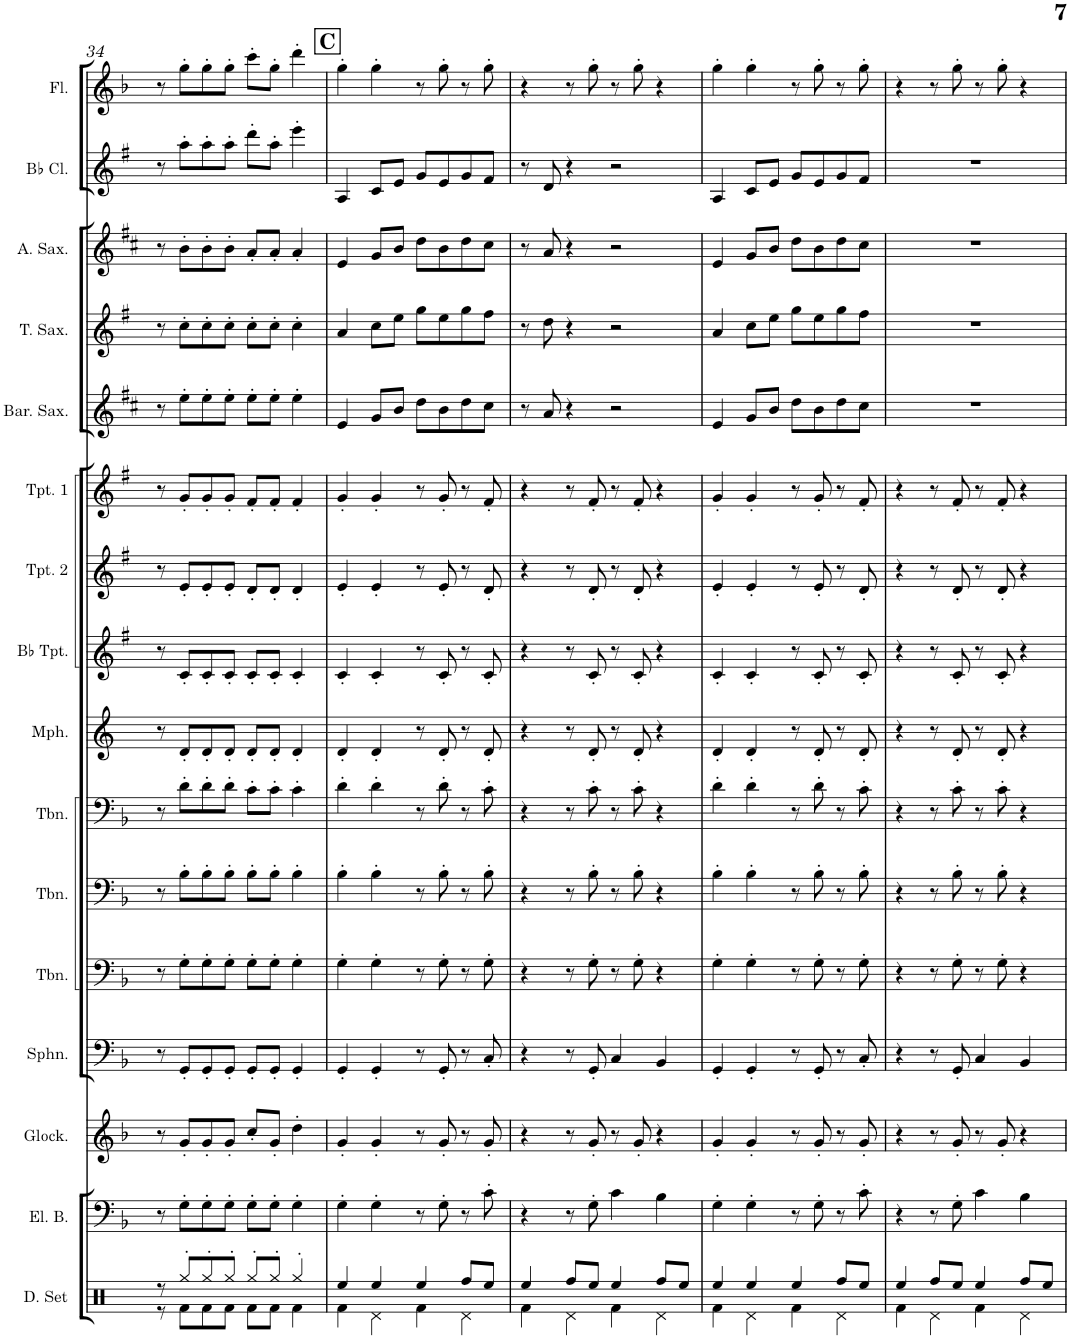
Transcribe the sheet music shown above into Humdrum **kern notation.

**kern	**kern	**kern	**kern	**kern	**kern	**kern	**kern	**kern	**kern	**kern	**kern	**kern	**kern	**kern	**kern
*part16	*part15	*part14	*part13	*part12	*part11	*part10	*part9	*part8	*part7	*part6	*part5	*part4	*part3	*part2	*part1
*staff16	*staff15	*staff14	*staff13	*staff12	*staff11	*staff10	*staff9	*staff8	*staff7	*staff6	*staff5	*staff4	*staff3	*staff2	*staff1
*I"Drumset	*I"Electric Bass	*I"Glockenspiel	*I"Sousaphone	*I"Trombone	*I"Trombone	*I"Trombone	*I"Mellophone	*I"Bb Trumpet	*I"Trumpet 2	*I"Trumpet 1	*I"Baritone Sax	*I"Tenor Sax	*I"Alto Sax	*I"Bb Clarinet	*I"Flute
*I'D. Set	*I'El. B.	*I'Glock.	*I'Sphn.	*I'Tbn.	*I'Tbn.	*I'Tbn.	*I'Mph.	*I'Bb Tpt.	*I'Tpt. 2	*I'Tpt. 1	*I'Bar. Sax.	*I'T. Sax.	*I'A. Sax.	*I'Bb Cl.	*I'Fl.
!!LO:PB:g=z
*clefX	*clefF4	*clefG2	*clefF4	*clefF4	*clefF4	*clefF4	*clefG2	*clefG2	*clefG2	*clefG2	*clefG2	*clefG2	*clefG2	*clefG2	*clefG2
*	*Trd7c12	*Trd-14c-24	*	*	*	*	*Trd4c7	*Trd1c2	*Trd1c2	*Trd1c2	*Trd12c21	*Trd8c14	*Trd5c9	*Trd1c2	*
*k[]	*k[b-]	*k[b-]	*k[b-]	*k[b-]	*k[b-]	*k[b-]	*k[]	*k[f#]	*k[f#]	*k[f#]	*k[f#c#]	*k[f#]	*k[f#c#]	*k[f#]	*k[b-]
*M4/4	*M4/4	*M4/4	*M4/4	*M4/4	*M4/4	*M4/4	*M4/4	*M4/4	*M4/4	*M4/4	*M4/4	*M4/4	*M4/4	*M4/4	*M4/4
=34	=34	=34	=34	=34	=34	=34	=34	=34	=34	=34	=34	=34	=34	=34	=34
*^	*	*	*	*	*	*	*	*	*	*	*	*	*	*	*
8r	8r	8r	8r	8r	8r	8r	8r	8r	8r	8r	8r	8r	8r	8r	8r	8r
8Rgg'/L	8Rf\L	8G'\L	8g'/L	8GG'/L	8G'\L	8B-'\L	8d'\L	8d'/L	8c'/L	8e'/L	8g'/L	8ee'\L	8cc'\L	8b'\L	8aa'\L	8gg'\L
8Rgg'/	8Rf\	8G'\	8g'/	8GG'/	8G'\	8B-'\	8d'\	8d'/	8c'/	8e'/	8g'/	8ee'\	8cc'\	8b'\	8aa'\	8gg'\
8Rgg'/J	8Rf\J	8G'\J	8g'/J	8GG'/J	8G'\J	8B-'\J	8d'\J	8d'/J	8c'/J	8e'/J	8g'/J	8ee'\J	8cc'\J	8b'\J	8aa'\J	8gg'\J
8Rgg'/L	8Rf\L	8G'\L	8cc'/L	8GG'/L	8G'\L	8B-'\L	8c'\L	8d'/L	8c'/L	8d'/L	8f#'/L	8ee'\L	8cc'\L	8a'/L	8ddd'\L	8ccc'\L
8Rgg'/J	8Rf\J	8G'\J	8g'/J	8GG'/J	8G'\J	8B-'\J	8c'\J	8d'/J	8c'/J	8d'/J	8f#'/J	8ee'\J	8cc'\J	8a'/J	8aa'\J	8gg'\J
4Rgg'/	4Rf\	4G'\	4dd'\	4GG'/	4G'\	4B-'\	4c'\	4d'/	4c'/	4d'/	4f#'/	4ee'\	4cc'\	4a'/	4eee'\	4ddd'\
!!LO:REH:place=s1:a:B:cj:fs=14:t=C
=35	=35	=35	=35	=35	=35	=35	=35	=35	=35	=35	=35	=35	=35	=35	=35	=35
4Ree/	4Rf\	4G'\	4g'/	4GG'/	4G'\	4B-'\	4d'\	4d'/	4c'/	4e'/	4g'/	4e/	4a/	4e/	4A/	4gg'\
4Ree/	4Rd\	4G'\	4g'/	4GG'/	4G'\	4B-'\	4d'\	4d'/	4c'/	4e'/	4g'/	8g/L	8cc\L	8g/L	8c/L	4gg'\
.	.	.	.	.	.	.	.	.	.	.	.	8b/J	8ee\J	8b/J	8e/J	.
4Ree/	4Rf\	8r	8r	8r	8r	8r	8r	8r	8r	8r	8r	8dd\L	8gg\L	8dd\L	8g/L	8r
.	.	8G'\	8g'/	8GG'/	8G'\	8B-'\	8d'\	8d'/	8c'/	8e'/	8g'/	8b\	8ee\	8b\	8e/	8gg'\
8Rff/L	4Rd\	8r	8r	8r	8r	8r	8r	8r	8r	8r	8r	8dd\	8gg\	8dd\	8g/	8r
8Ree/J	.	8c'\	8g'/	8C'/	8G'\	8B-'\	8c'\	8d'/	8c'/	8d'/	8f#'/	8cc#\J	8ff#\J	8cc#\J	8f#/J	8gg'\
=36	=36	=36	=36	=36	=36	=36	=36	=36	=36	=36	=36	=36	=36	=36	=36	=36
4Ree/	4Rf\	4r	4r	4r	4r	4r	4r	4r	4r	4r	4r	8r	8r	8r	8r	4r
.	.	.	.	.	.	.	.	.	.	.	.	8a/	8dd\	8a/	8d/	.
8Rff/L	4Rd\	8r	8r	8r	8r	8r	8r	8r	8r	8r	8r	4r	4r	4r	4r	8r
8Ree/J	.	8G'\	8g'/	8GG'/	8G'\	8B-'\	8c'\	8d'/	8c'/	8d'/	8f#'/	.	.	.	.	8gg'\
4Ree/	4Rf\	4c\	8r	4C/	8r	8r	8r	8r	8r	8r	8r	2r	2r	2r	2r	8r
.	.	.	8g'/	.	8G'\	8B-'\	8c'\	8d'/	8c'/	8d'/	8f#'/	.	.	.	.	8gg'\
8Rff/L	4Rd\	4B-\	4r	4BB-/	4r	4r	4r	4r	4r	4r	4r	.	.	.	.	4r
8Ree/J	.	.	.	.	.	.	.	.	.	.	.	.	.	.	.	.
=37	=37	=37	=37	=37	=37	=37	=37	=37	=37	=37	=37	=37	=37	=37	=37	=37
4Ree/	4Rf\	4G'\	4g'/	4GG'/	4G'\	4B-'\	4d'\	4d'/	4c'/	4e'/	4g'/	4e/	4a/	4e/	4A/	4gg'\
4Ree/	4Rd\	4G'\	4g'/	4GG'/	4G'\	4B-'\	4d'\	4d'/	4c'/	4e'/	4g'/	8g/L	8cc\L	8g/L	8c/L	4gg'\
.	.	.	.	.	.	.	.	.	.	.	.	8b/J	8ee\J	8b/J	8e/J	.
4Ree/	4Rf\	8r	8r	8r	8r	8r	8r	8r	8r	8r	8r	8dd\L	8gg\L	8dd\L	8g/L	8r
.	.	8G'\	8g'/	8GG'/	8G'\	8B-'\	8d'\	8d'/	8c'/	8e'/	8g'/	8b\	8ee\	8b\	8e/	8gg'\
8Rff/L	4Rd\	8r	8r	8r	8r	8r	8r	8r	8r	8r	8r	8dd\	8gg\	8dd\	8g/	8r
8Ree/J	.	8c'\	8g'/	8C'/	8G'\	8B-'\	8c'\	8d'/	8c'/	8d'/	8f#'/	8cc#\J	8ff#\J	8cc#\J	8f#/J	8gg'\
=38	=38	=38	=38	=38	=38	=38	=38	=38	=38	=38	=38	=38	=38	=38	=38	=38
4Ree/	4Rf\	4r	4r	4r	4r	4r	4r	4r	4r	4r	4r	1r	1r	1r	1r	4r
8Rff/L	4Rd\	8r	8r	8r	8r	8r	8r	8r	8r	8r	8r	.	.	.	.	8r
8Ree/J	.	8G'\	8g'/	8GG'/	8G'\	8B-'\	8c'\	8d'/	8c'/	8d'/	8f#'/	.	.	.	.	8gg'\
4Ree/	4Rf\	4c\	8r	4C/	8r	8r	8r	8r	8r	8r	8r	.	.	.	.	8r
.	.	.	8g'/	.	8G'\	8B-'\	8c'\	8d'/	8c'/	8d'/	8f#'/	.	.	.	.	8gg'\
8Rff/L	4Rd\	4B-\	4r	4BB-/	4r	4r	4r	4r	4r	4r	4r	.	.	.	.	4r
8Ree/J	.	.	.	.	.	.	.	.	.	.	.	.	.	.	.	.
*v	*v	*	*	*	*	*	*	*	*	*	*	*	*	*	*	*
=	=	=	=	=	=	=	=	=	=	=	=	=	=	=	=
*-	*-	*-	*-	*-	*-	*-	*-	*-	*-	*-	*-	*-	*-	*-	*-
